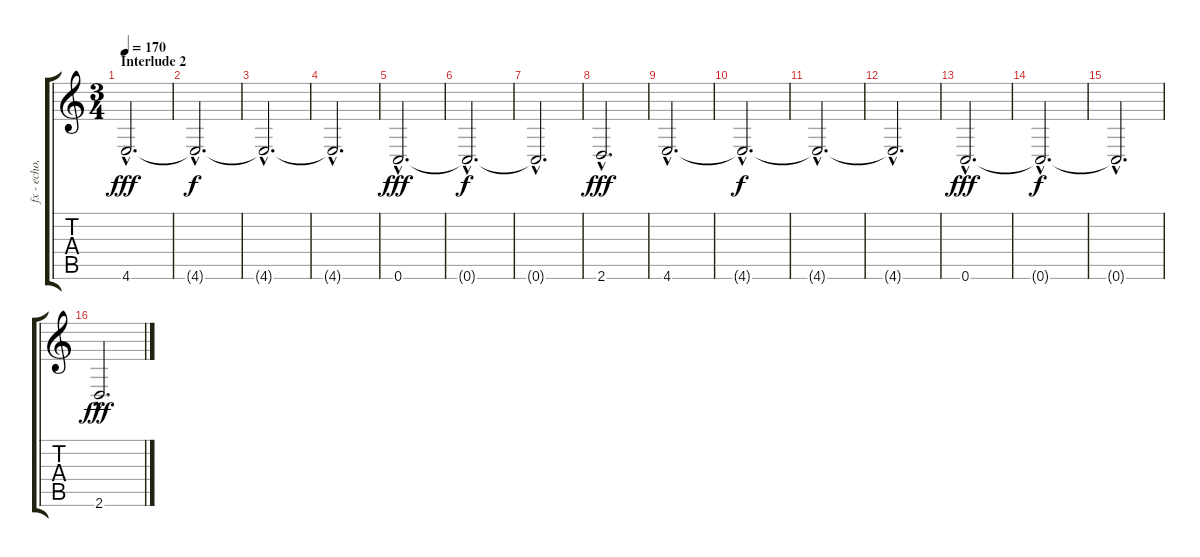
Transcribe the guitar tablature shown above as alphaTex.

\track ("fx - echo, warm pad " "fx - echo,") {instrument distortionguitar}
\staff {score tabs}
\tuning (D4 A3 F3 C3 G2 C2) {hide}
\ts (3 4)
\section ("" "Interlude 2")
\tempo 170
\clef g2
\ks c
4.6{hac}.2{d dy fff instrument pad2warm} |
4.6{hac t}.2{d dy f} |
4.6{hac t}.2{d} |
4.6{hac t}.2{d} |
0.6{hac}.2{d dy fff} |
0.6{hac t}.2{d dy f} |
0.6{hac t}.2{d} |
2.6{hac}.2{d dy fff} |
4.6{hac}.2{d instrument pad2warm} |
4.6{hac t}.2{d dy f} |
4.6{hac t}.2{d} |
4.6{hac t}.2{d} |
0.6{hac}.2{d dy fff} |
0.6{hac t}.2{d dy f} |
0.6{hac t}.2{d} |
2.6{hac}.2{d dy fff}
